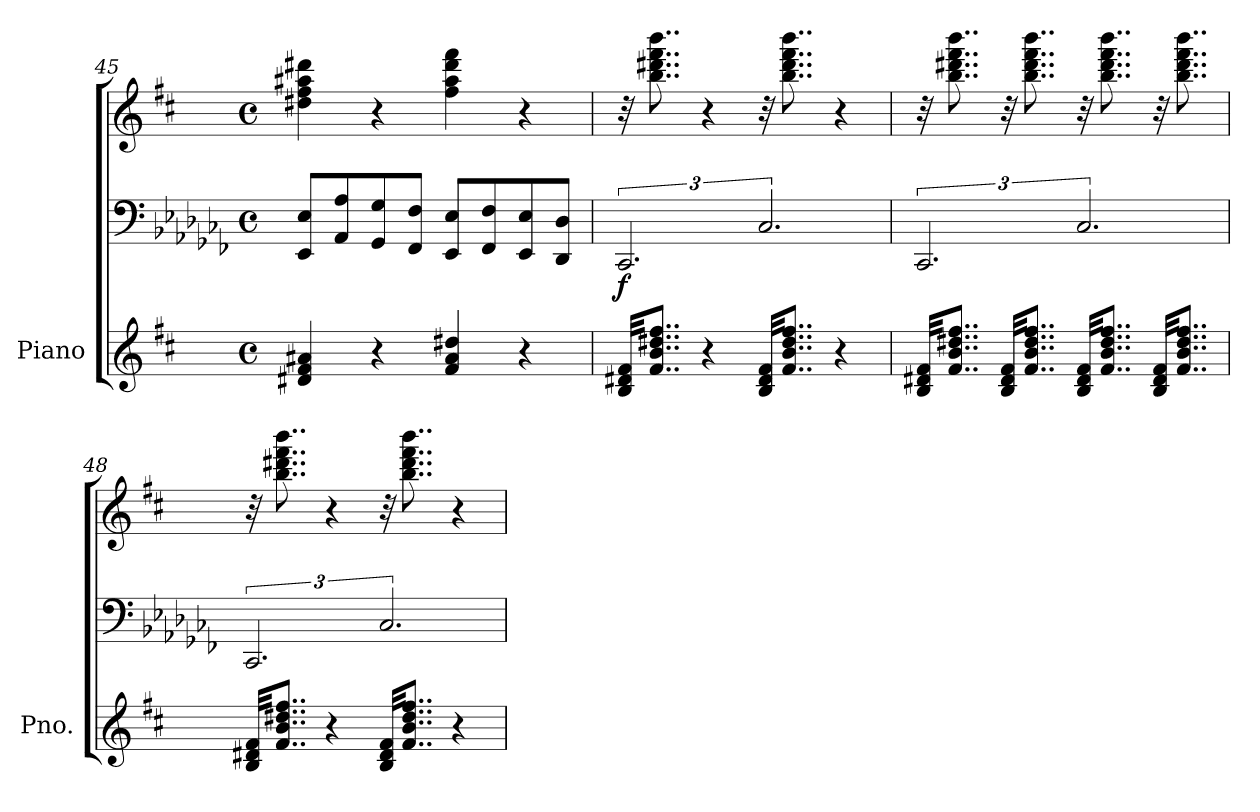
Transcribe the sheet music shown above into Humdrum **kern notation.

**kern	**kern	**kern	**dynam
*part1	*part1	*part1	*part1
*staff3	*staff2	*staff1	*staff1/2/3
*I"Piano	*	*	*
*I'Pno.	*	*	*
*clefG2	*clefF4	*clefG2	*
*k[f#c#]	*k[b-e-a-d-g-c-f-]	*k[f#c#]	*
*M4/4	*M4/4	*M4/4	*
*met(c)	*met(c)	*met(c)	*
=45	=45	=45	=45
4d#X/ 4f#/ 4a#X/	8EE-/ 8E-/L	4dd#X\ 4ff#\ 4aa#X\ 4ddd#X\	.
.	8AA-/ 8A-/	.	.
4r	8GG-/ 8G-/	4r	.
.	8FF-/ 8F-/J	.	.
4f#/ 4a#/ 4dd#X/	8EE-/ 8E-/L	4ff#\ 4aa#\ 4ddd#\ 4fff#\	.
.	8FF-/ 8F-/	.	.
4r	8EE-/ 8E-/	4r	.
.	8DD-/ 8D-/J	.	.
=46	=46	=46	=46
!	!	!	!LO:DY:b=2
32B/ 32d#X/ 32f#/KKL	3.CC-	32r	f
8..f#/ 8..b/ 8..dd#X/ 8..ff#/J	.	8..bb\ 8..ddd#X\ 8..fff#\ 8..bbb\	.
4r	.	4r	.
32B/ 32d#/ 32f#/KKL	3.C-	32r	.
8..f#/ 8..b/ 8..dd#/ 8..ff#/J	.	8..bb\ 8..ddd#\ 8..fff#\ 8..bbb\	.
4r	.	4r	.
!!LO:LB:g=z
=47	=47	=47	=47
32B/ 32d#X/ 32f#/KKL	3.CC-	32r	.
8..f#/ 8..b/ 8..dd#X/ 8..ff#/J	.	8..bb\ 8..ddd#X\ 8..fff#\ 8..bbb\	.
32B/ 32d#/ 32f#/KKL	.	32r	.
8..f#/ 8..b/ 8..dd#/ 8..ff#/J	.	8..bb\ 8..ddd#\ 8..fff#\ 8..bbb\	.
32B/ 32d#/ 32f#/KKL	3.C-	32r	.
8..f#/ 8..b/ 8..dd#/ 8..ff#/J	.	8..bb\ 8..ddd#\ 8..fff#\ 8..bbb\	.
32B/ 32d#/ 32f#/KKL	.	32r	.
8..f#/ 8..b/ 8..dd#/ 8..ff#/J	.	8..bb\ 8..ddd#\ 8..fff#\ 8..bbb\	.
=48	=48	=48	=48
32B/ 32d#X/ 32f#/KKL	3.CC-	32r	.
8..f#/ 8..b/ 8..dd#X/ 8..ff#/J	.	8..bb\ 8..ddd#X\ 8..fff#\ 8..bbb\	.
4r	.	4r	.
32B/ 32d#/ 32f#/KKL	3.C-	32r	.
8..f#/ 8..b/ 8..dd#/ 8..ff#/J	.	8..bb\ 8..ddd#\ 8..fff#\ 8..bbb\	.
4r	.	4r	.
=	=	=	=
*-	*-	*-	*-
